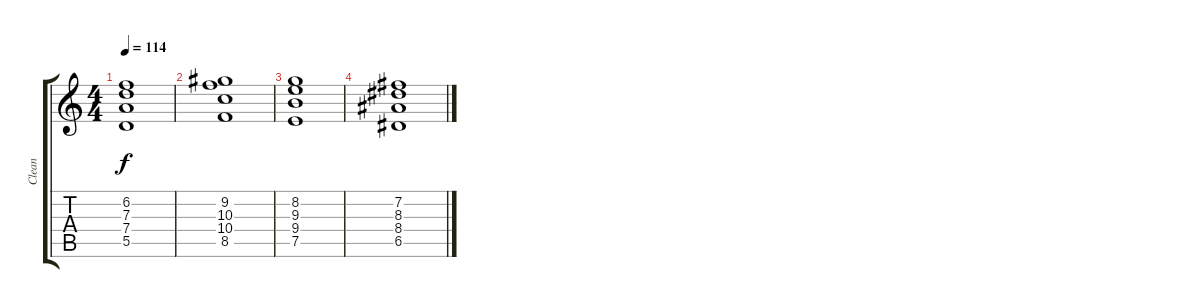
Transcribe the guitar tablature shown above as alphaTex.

\track ("Clean" "Clean") {instrument electricguitarclean}
\staff {score tabs}
\tuning (E4 B3 G3 D3 A2 D2) {hide}
\ts (4 4)
\tempo 114
\clef g2
\ks c
(6.2 7.3 7.4 5.5).1{dy f} |
(9.2 10.3 10.4 8.5).1 |
(8.2 9.3 9.4 7.5).1 |
(7.2 8.3 8.4 6.5).1
